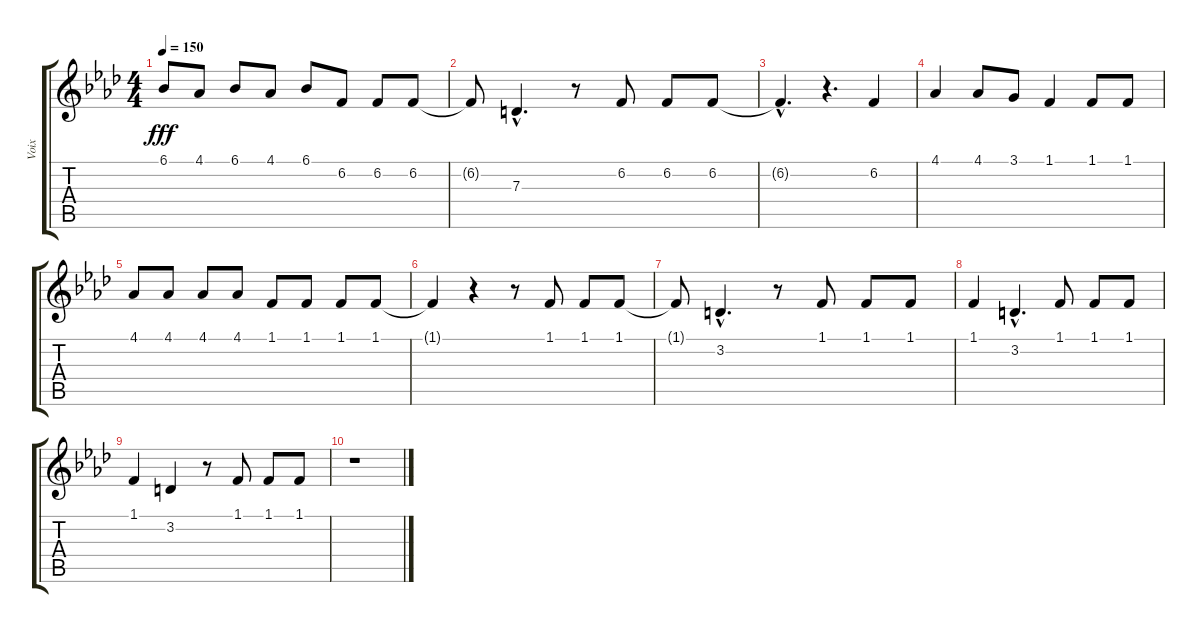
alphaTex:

\track ("Voix" "Voix") {instrument sopranosax}
\staff {score tabs}
\tuning (E4 B3 G3 D3 A2 E2) {hide}
\ts (4 4)
\tempo 150
\clef g2
\ks ab
6.1.8{dy fff} 4.1.8 6.1.8 4.1.8 6.1.8 6.2.8 6.2.8 6.2.8 |
6.2{t}.8 7.3{hac}.4{d} r.8 6.2.8 6.2.8 6.2.8 |
6.2{hac t}.4{d} r.4{d} 6.2.4 |
4.1.4 4.1.8 3.1.8 1.1.4 1.1.8 1.1.8 |
4.1.8 4.1.8 4.1.8 4.1.8 1.1.8 1.1.8 1.1.8 1.1.8 |
1.1{t}.4 r.4 r.8 1.1.8 1.1.8 1.1.8 |
1.1{t}.8 3.2{hac}.4{d} r.8 1.1.8 1.1.8 1.1.8 |
1.1.4 3.2{hac}.4{d} 1.1.8 1.1.8 1.1.8 |
1.1.4 3.2.4 r.8 1.1.8 1.1.8 1.1.8 |
r.1
